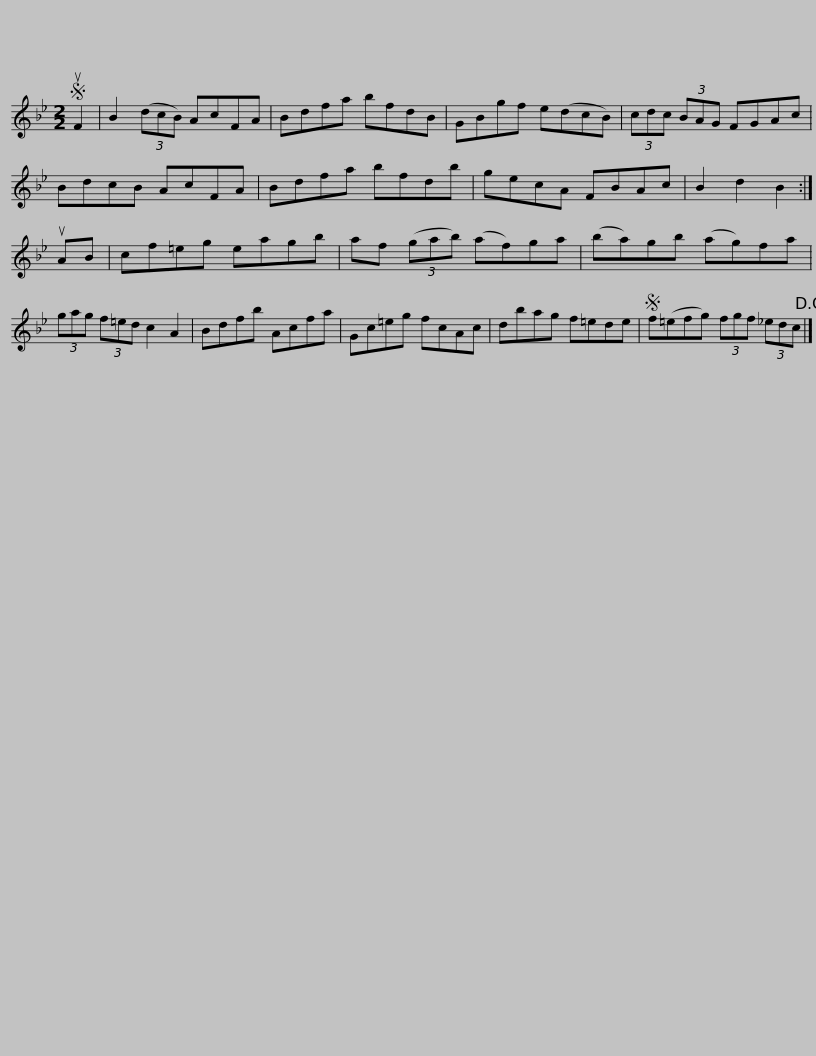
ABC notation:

X:1
L:1/8
M:2/2
I:linebreak $
K:Bb
V:1 treble
V:1
S uF2 | B2 (3(dcB) AcFA | Bdfa bfdB | GBgf e(dcB) | (3cdc (3BAG FGAc | %5
 BdcB AcFA |$ Bdfa bfdb | gecA FBAc | B2 d2 B2 :| uAB | %10
 cf=eg eagb | af (3(gab) (af)ga |$ (ba)gb (ag)fa | (3gag (3f=ed c2 A2 | Bdfb Acfa | %15
 Gc=eg fcAc | dbag f=ede |$S f(=efg) (3fgf (3_edc!D.C.! |] %18
